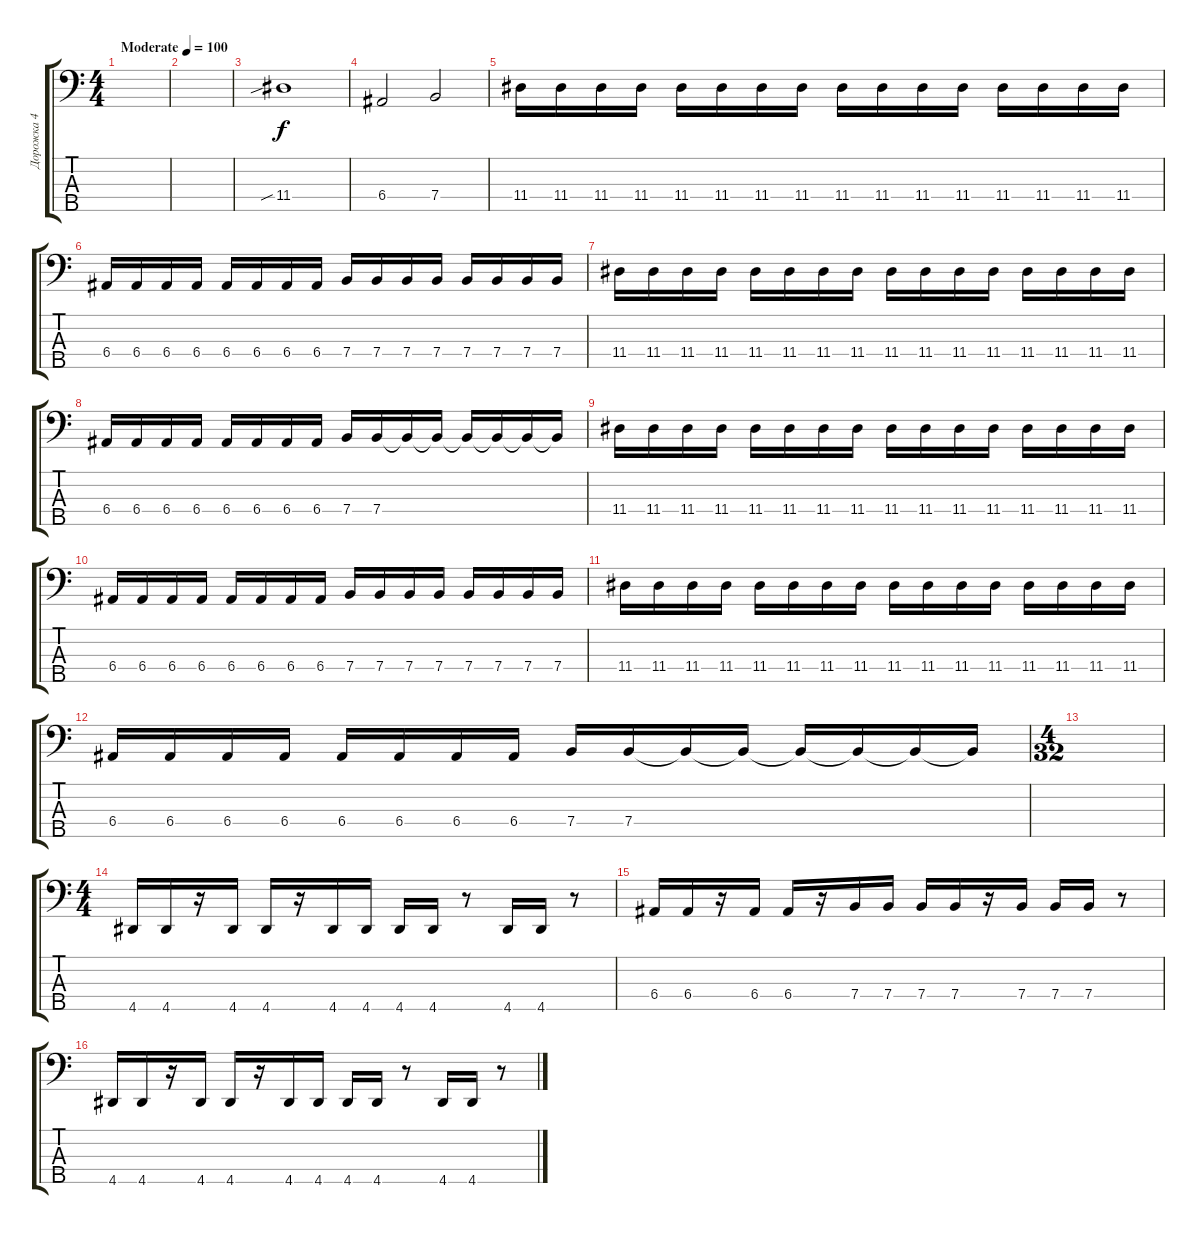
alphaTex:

\track ("Дорожка 4" "Дорожка 4") {instrument electricbassfinger}
\staff {score tabs}
\tuning (G2 D2 A1 E1 B0) {hide}
\ts (4 4)
\tempo (100 "Moderate")
\clef f4
\ks c
|
|
11.4{sib}.1{volume 11} |
6.4.2 7.4.2 |
11.4.16 11.4.16 11.4.16 11.4.16 11.4.16 11.4.16 11.4.16 11.4.16 11.4.16 11.4.16 11.4.16 11.4.16 11.4.16 11.4.16 11.4.16 11.4.16 |
6.4.16 6.4.16 6.4.16 6.4.16 6.4.16 6.4.16 6.4.16 6.4.16 7.4.16 7.4.16 7.4.16 7.4.16 7.4.16 7.4.16 7.4.16 7.4.16 |
11.4.16 11.4.16 11.4.16 11.4.16 11.4.16 11.4.16 11.4.16 11.4.16 11.4.16 11.4.16 11.4.16 11.4.16 11.4.16 11.4.16 11.4.16 11.4.16 |
6.4.16 6.4.16 6.4.16 6.4.16 6.4.16 6.4.16 6.4.16 6.4.16 7.4.16 7.4.16 7.4{t}.16 7.4{t}.16 7.4{t}.16 7.4{t}.16 7.4{t}.16 7.4{t}.16 |
11.4.16{volume 16} 11.4.16 11.4.16 11.4.16 11.4.16 11.4.16 11.4.16 11.4.16 11.4.16 11.4.16 11.4.16 11.4.16 11.4.16 11.4.16 11.4.16 11.4.16 |
6.4.16 6.4.16 6.4.16 6.4.16 6.4.16 6.4.16 6.4.16 6.4.16 7.4.16 7.4.16 7.4.16 7.4.16 7.4.16 7.4.16 7.4.16 7.4.16 |
11.4.16 11.4.16 11.4.16 11.4.16 11.4.16 11.4.16 11.4.16 11.4.16 11.4.16 11.4.16 11.4.16 11.4.16 11.4.16 11.4.16 11.4.16 11.4.16 |
6.4.16 6.4.16 6.4.16 6.4.16 6.4.16 6.4.16 6.4.16 6.4.16 7.4.16 7.4.16 7.4{t}.16 7.4{t}.16 7.4{t}.16 7.4{t}.16 7.4{t}.16 7.4{t}.16 |
\ts (4 32)
|
\ts (4 4)
4.5.16{volume 16} 4.5.16 r.16 4.5.16 4.5.16 r.16 4.5.16 4.5.16 4.5.16 4.5.16 r.8 4.5.16 4.5.16 r.8 |
6.4.16 6.4.16 r.16 6.4.16 6.4.16 r.16 7.4.16 7.4.16 7.4.16 7.4.16 r.16 7.4.16 7.4.16 7.4.16 r.8 |
4.5.16{volume 16} 4.5.16 r.16 4.5.16 4.5.16 r.16 4.5.16 4.5.16 4.5.16 4.5.16 r.8 4.5.16 4.5.16 r.8
